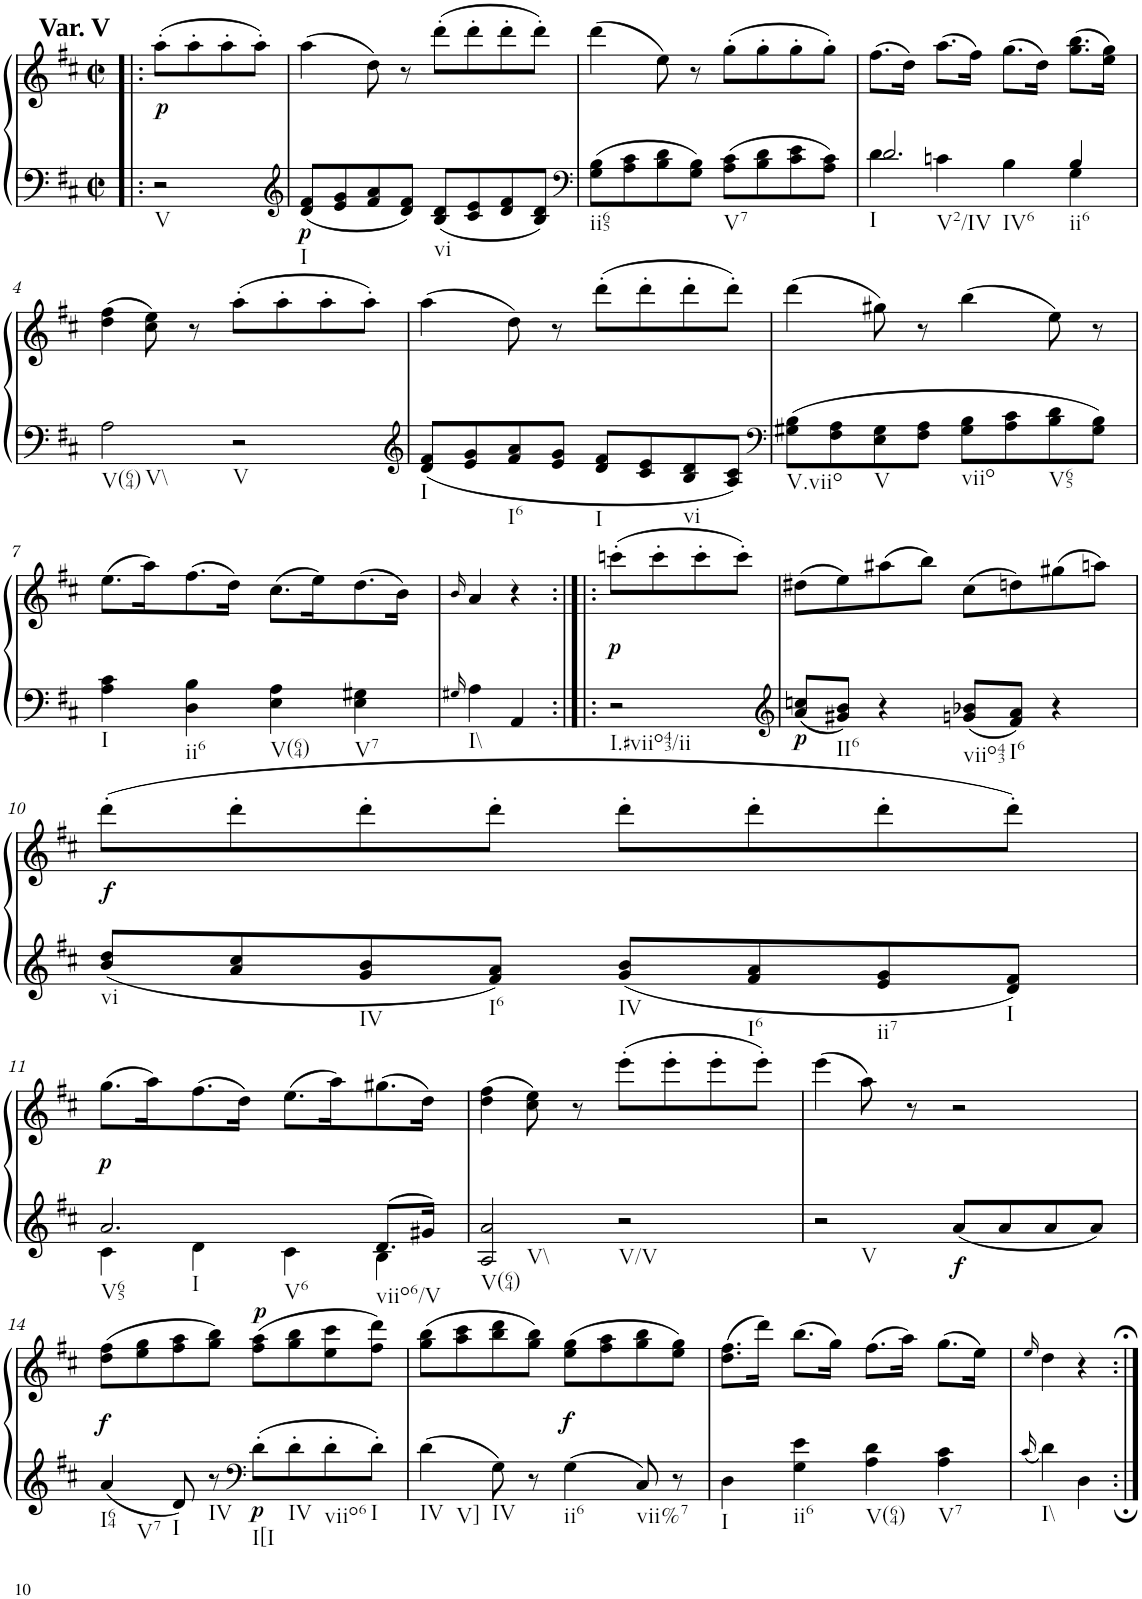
**kern	**kern	**dynam
*part1	*part1	*part1
*staff2	*staff1	*staff1/2
*I"unbenannt2	*	*
!!LO:PB:g=z
*clefF4	*clefG2	*
*k[f#c#]	*k[f#c#]	*
*M2/2	*M2/2	*
*met(c|)	*met(c|)	*
=!|:	=!|:	=!|:
!	!LO:TX:a:B:t=Var. V	!
!LO:TX:b:t=V	!	!
!	!	!LO:DY:b
2r	(8aa'\L	p
.	8aa'\	.
.	8aa'\	.
.	8aa'\J)	.
=1	=1	=1
*clefG2	*	*
!LO:TX:b:t=I	!	!
!	!	!LO:DY:b=2
8d/ 8f#/L	(4aa\	p
8e/ 8g/	.	.
8f#/ 8a/	8dd\)	.
8d/ 8f#/J	8r	.
!LO:TX:b:t=vi	!	!
8B/ 8d/L	(8ddd'\L	.
8c#/ 8e/	8ddd'\	.
8d/ 8f#/	8ddd'\	.
8B/ 8d/J	8ddd'\J)	.
=2	=2	=2
*clefF4	*	*
!LO:TX:b:t=ii65	!	!
8G\ 8B\L	(4ddd\	.
8A\ 8c#\	.	.
8B\ 8d\	8ee\)	.
8G\ 8B\J	8r	.
!LO:TX:b:t=V7	!	!
8A\ 8c#\L	(8gg'\L	.
8B\ 8d\	8gg'\	.
8c#\ 8e\	8gg'\	.
8A\ 8c#\J	8gg'\J)	.
=3	=3	=3
*^	*	*
!LO:TX:b:t=I	!	!	!
!LO:TX:b:t=V2/IV	!	!	!
!LO:TX:b:t=IV6	!	!	!
2.d/	4d\	(8.ff#\L	.
.	.	16dd\Jk)	.
.	4cn\	(8.aa\L	.
.	.	16ff#\Jk)	.
.	4B\	(8.gg\L	.
.	.	16dd\Jk)	.
!LO:TX:b:t=ii6	!	!	!
4B/	4G\	(8.gg\ 8.bb\L	.
.	.	16ee\ 16gg\Jk)	.
*v	*v	*	*
!!LO:LB:g=z
=4	=4	=4
!LO:TX:b:t=V(64)	!	!
!LO:TX:b:t=V\\	!	!
2A\	(4dd\ 4ff#\	.
.	8cc#\ 8ee\)	.
.	8r	.
!LO:TX:b:t=V	!	!
2r	(8aa'\L	.
.	8aa'\	.
.	8aa'\	.
.	8aa'\J)	.
=5	=5	=5
*clefG2	*	*
!LO:TX:b:t=I	!	!
8d/ 8f#/L	(4aa\	.
8e/ 8g/	.	.
!LO:TX:b:t=I6	!	!
8f#/ 8a/	8dd\)	.
8e/ 8g/J	8r	.
!LO:TX:b:t=I	!	!
8d/ 8f#/L	(8ddd'\L	.
8c#/ 8e/	8ddd'\	.
!LO:TX:b:t=vi	!	!
8B/ 8d/	8ddd'\	.
8A/ 8c#/J	8ddd'\J)	.
=6	=6	=6
*clefF4	*	*
!LO:TX:b:t=V.viio	!	!
8G#X\ 8B\L	(4ddd\	.
8F#\ 8A\	.	.
!LO:TX:b:t=V	!	!
8E\ 8G#\	8gg#X\)	.
8F#\ 8A\J	8r	.
!LO:TX:b:t=viio	!	!
8G#\ 8B\L	(4bb\	.
8A\ 8c#\	.	.
!LO:TX:b:t=V65	!	!
8B\ 8d\	8ee\)	.
8G#\ 8B\J	8r	.
!!LO:LB:g=z
=7	=7	=7
!LO:TX:b:t=I	!	!
4A\ 4c#\	(8.ee\L	.
.	16aa\K)	.
!LO:TX:b:t=ii6	!	!
4D\ 4B\	(8.ff#\	.
.	16dd\Jk)	.
!LO:TX:b:t=V(64)	!	!
4E\ 4A\	(8.cc#\L	.
.	16ee\K)	.
!LO:TX:b:t=V7	!	!
4E\ 4G#X\	(8.dd\	.
.	16b\Jk)	.
=8	=8	=8
16qG#X/	16qb/	.
!LO:TX:b:t=I\\	!	!
4A\	4a/	.
4AA/	4r	.
=8X1:|!|:	=8X1:|!|:	=8X1:|!|:
!LO:TX:b:t=I.#viio43/ii	!	!
!	!	!LO:DY:b
2r	(8cccn'\L	p
.	8ccc'\	.
.	8ccc'\	.
.	8ccc'\J)	.
=9	=9	=9
*clefG2	*	*
!	!	!LO:DY:b=2
8a/ 8ccn/L	(8dd#X\L	p
!LO:TX:b:t=II6	!	!
8g#X/ 8b/J	8ee\)	.
4r	(8aa#X\	.
.	8bb\J)	.
!LO:TX:b:t=viio43	!	!
8gn/ 8b-X/L	(8cc#\L	.
!LO:TX:b:t=I6	!	!
8f#/ 8a/J	8ddn\)	.
4r	(8gg#X\	.
.	8aan\J)	.
!!LO:LB:g=z
=10	=10	=10
!LO:TX:b:t=vi	!	!
!	!	!LO:DY:b
8b/ 8dd/L	(8ddd'\L	f
8a/ 8cc#/	8ddd'\	.
!LO:TX:b:t=IV	!	!
8g/ 8b/	8ddd'\	.
!LO:TX:b:t=I6	!	!
8f#/ 8a/J	8ddd'\J	.
!LO:TX:b:t=IV	!	!
8g/ 8b/L	8ddd'\L	.
!LO:TX:b:t=I6	!	!
8f#/ 8a/	8ddd'\	.
!LO:TX:b:t=ii7	!	!
8e/ 8g/	8ddd'\	.
!LO:TX:b:t=I	!	!
8d/ 8f#/J	8ddd'\J)	.
!!LO:LB:g=z
=11	=11	=11
*^	*	*
!LO:TX:b:t=V65	!	!	!
!LO:TX:b:t=I	!	!	!
!LO:TX:b:t=V6	!	!	!
!	!	!	!LO:DY:b
2.a/	4c#\	(8.gg\L	p
.	.	16aa\K)	.
.	4d\	(8.ff#\	.
.	.	16dd\Jk)	.
.	4c#\	(8.ee\L	.
.	.	16aa\K)	.
!LO:TX:b:t=viio6/V	!	!	!
8.d/L	4B\	(8.gg#X\	.
16g#X/Jk	.	16dd\Jk)	.
*v	*v	*	*
=12	=12	=12
!LO:TX:b:t=V(64)	!	!
!LO:TX:b:t=V\\	!	!
2A/ 2a/	(4dd\ 4ff#\	.
.	8cc#\ 8ee\)	.
.	8r	.
!LO:TX:b:t=V/V	!	!
2r	(8eee'\L	.
.	8eee'\	.
.	8eee'\	.
.	8eee'\J)	.
=13	=13	=13
!LO:TX:b:t=V	!	!
2r	(4eee\	.
.	8aa\)	.
.	8r	.
!	!	!LO:DY:b=2
8a/L	2r	f
8a/	.	.
8a/	.	.
8a/J	.	.
!!LO:LB:g=z
=14	=14	=14
!LO:TX:b:t=I64	!	!
!LO:TX:b:t=V7	!	!
!	!	!LO:DY:b
4a/	(8dd\ 8ff#\L	f
.	8ee\ 8gg\	.
!LO:TX:b:t=I	!	!
8d/	8ff#\ 8aa\	.
!LO:TX:b:t=IV	!	!
8r	8gg\ 8bb\J)	.
*clefF4	*	*
!LO:TX:b:t=I[I	!	!
!	!	!LO:DY:b=2
!	!	!LO:DY:n=1:a
8d'\L	(8ff#\ 8aa\L	p p
!LO:TX:b:t=IV	!	!
8d'\	8gg\ 8bb\	.
!LO:TX:b:t=viio6	!	!
8d'\	8ee\ 8ccc#\	.
!LO:TX:b:t=I	!	!
8d'\J	8ff#\ 8ddd\J)	.
=15	=15	=15
!LO:TX:b:t=IV	!	!
!LO:TX:b:t=V]	!	!
4d\	(8gg\ 8bb\L	.
.	8aa\ 8ccc#\	.
!LO:TX:b:t=IV	!	!
8G\	8bb\ 8ddd\	.
8r	8gg\ 8bb\J)	.
!LO:TX:b:t=ii6	!	!
!	!	!LO:DY:b
4G\	(8ee\ 8gg\L	f
.	8ff#\ 8aa\	.
!LO:TX:b:t=vii%7	!	!
8C#/	8gg\ 8bb\	.
8r	8ee\ 8gg\J)	.
=16	=16	=16
!LO:TX:b:t=I	!	!
4D\	(8.dd\ 8.ff#\L	.
.	16ddd\Jk)	.
!LO:TX:b:t=ii6	!	!
4G\ 4e\	(8.bb\L	.
.	16gg\Jk)	.
!LO:TX:b:t=V(64)	!	!
4A\ 4d\	(8.ff#\L	.
.	16aa\Jk)	.
!LO:TX:b:t=V7	!	!
4A\ 4c#\	(8.gg\L	.
.	16ee\Jk)	.
=17	=17	=17
16qc#/	16qee/	.
!LO:TX:b:t=I\\	!	!
4d\	4dd\	.
4D\	4r	.
=:|!	=:|!	=:|!
*-	*-	*-
